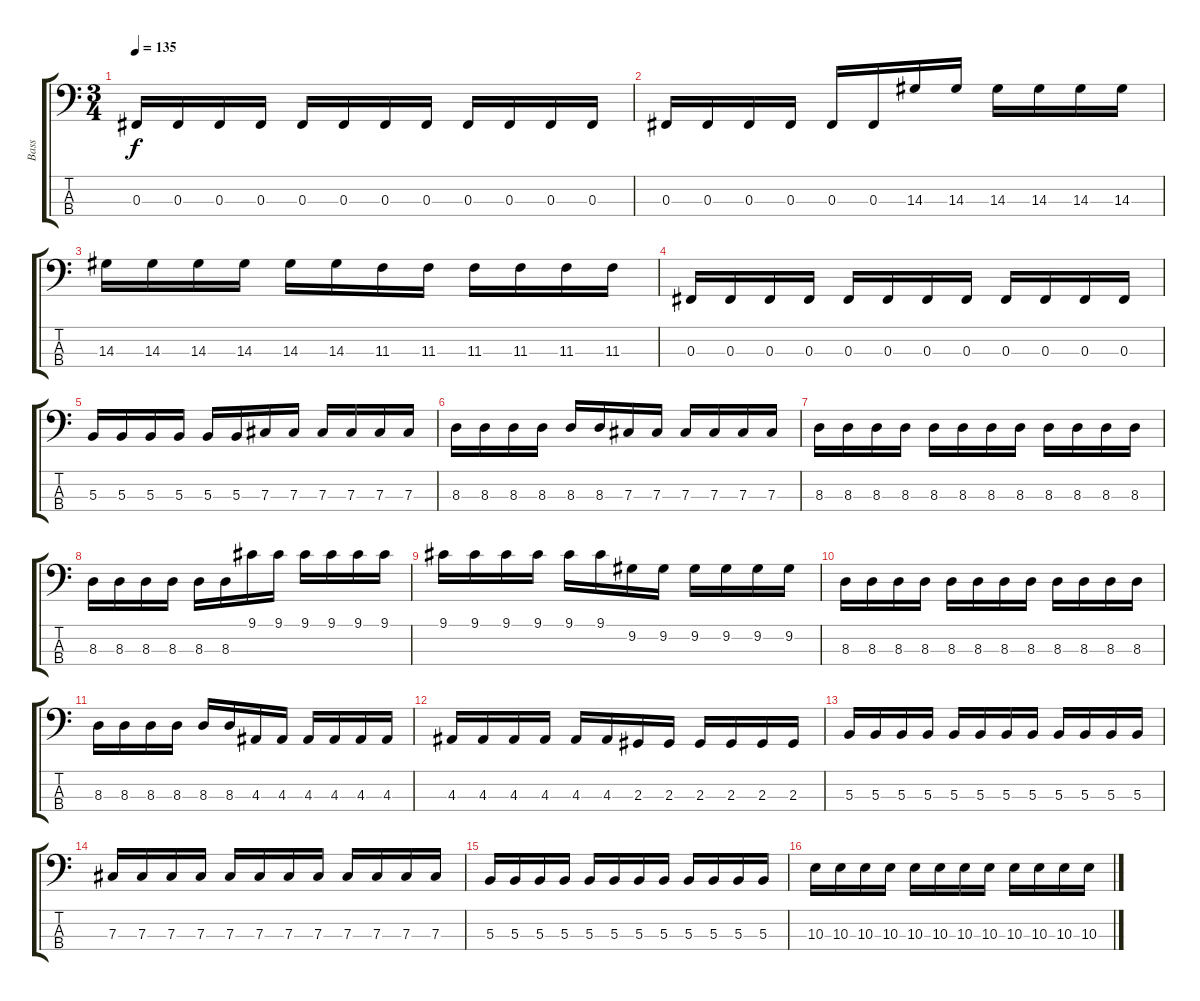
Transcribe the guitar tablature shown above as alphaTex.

\track ("Bass" "Bass") {mute instrument electricbassfinger}
\staff {score tabs}
\tuning (E2 B1 Gb1 Db1) {hide}
\ts (3 4)
\tempo 135
\clef f4
\ks c
0.3.16{dy f} 0.3.16 0.3.16 0.3.16 0.3.16 0.3.16 0.3.16 0.3.16 0.3.16 0.3.16 0.3.16 0.3.16 |
0.3.16 0.3.16 0.3.16 0.3.16 0.3.16 0.3.16 14.3.16 14.3.16 14.3.16 14.3.16 14.3.16 14.3.16 |
14.3.16 14.3.16 14.3.16 14.3.16 14.3.16 14.3.16 11.3.16 11.3.16 11.3.16 11.3.16 11.3.16 11.3.16 |
0.3.16 0.3.16 0.3.16 0.3.16 0.3.16 0.3.16 0.3.16 0.3.16 0.3.16 0.3.16 0.3.16 0.3.16 |
5.3.16 5.3.16 5.3.16 5.3.16 5.3.16 5.3.16 7.3.16 7.3.16 7.3.16 7.3.16 7.3.16 7.3.16 |
8.3.16 8.3.16 8.3.16 8.3.16 8.3.16 8.3.16 7.3.16 7.3.16 7.3.16 7.3.16 7.3.16 7.3.16 |
8.3.16 8.3.16 8.3.16 8.3.16 8.3.16 8.3.16 8.3.16 8.3.16 8.3.16 8.3.16 8.3.16 8.3.16 |
8.3.16 8.3.16 8.3.16 8.3.16 8.3.16 8.3.16 9.1.16 9.1.16 9.1.16 9.1.16 9.1.16 9.1.16 |
9.1.16 9.1.16 9.1.16 9.1.16 9.1.16 9.1.16 9.2.16 9.2.16 9.2.16 9.2.16 9.2.16 9.2.16 |
8.3.16 8.3.16 8.3.16 8.3.16 8.3.16 8.3.16 8.3.16 8.3.16 8.3.16 8.3.16 8.3.16 8.3.16 |
8.3.16 8.3.16 8.3.16 8.3.16 8.3.16 8.3.16 4.3.16 4.3.16 4.3.16 4.3.16 4.3.16 4.3.16 |
4.3.16 4.3.16 4.3.16 4.3.16 4.3.16 4.3.16 2.3.16 2.3.16 2.3.16 2.3.16 2.3.16 2.3.16 |
5.3.16 5.3.16 5.3.16 5.3.16 5.3.16 5.3.16 5.3.16 5.3.16 5.3.16 5.3.16 5.3.16 5.3.16 |
7.3.16 7.3.16 7.3.16 7.3.16 7.3.16 7.3.16 7.3.16 7.3.16 7.3.16 7.3.16 7.3.16 7.3.16 |
5.3.16 5.3.16 5.3.16 5.3.16 5.3.16 5.3.16 5.3.16 5.3.16 5.3.16 5.3.16 5.3.16 5.3.16 |
10.3.16 10.3.16 10.3.16 10.3.16 10.3.16 10.3.16 10.3.16 10.3.16 10.3.16 10.3.16 10.3.16 10.3.16
